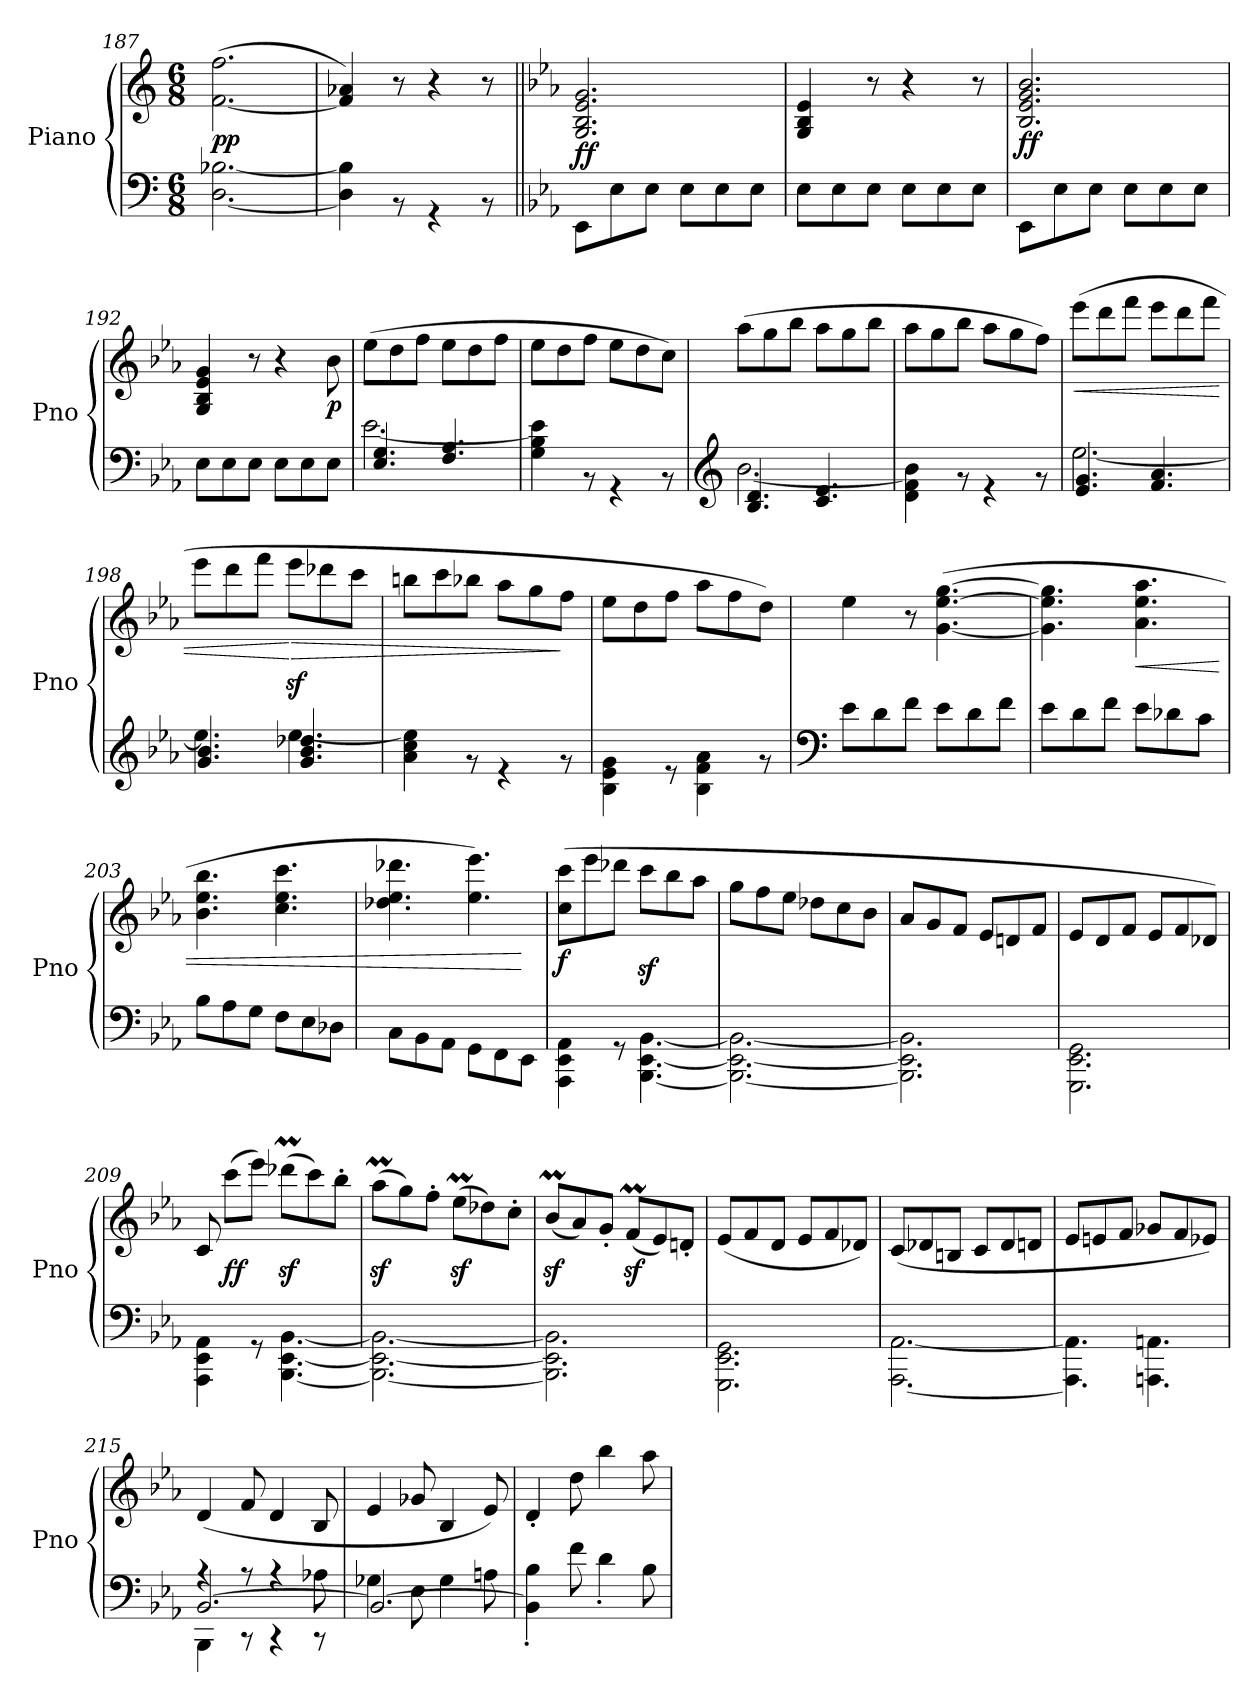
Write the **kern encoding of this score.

**kern	**kern	**dynam
*part1	*part1	*part1
*staff2	*staff1	*staff1/2
*I"Piano	*	*
*I'Pno	*	*
*clefF4	*clefG2	*
*k[]	*k[]	*
*M6/8	*M6/8	*
=187	=187	=187
*^	*	*
!	!	!	!LO:DY:b
2.ryy	[2.D\ [2.B-X\	(<[2.f\ 2.ff\	pp
=188	=188	=188	=188
2.ryy	4D\] 4B-\]	4f/] 4a-X/)	.
.	8r	8r	.
.	4r	4r	.
.	8r	8r	.
=189||	=189||	=189||	=189||
*k[b-e-a-]	*	*k[b-e-a-]	*
!	!	!	!LO:DY:b
2.ryy	8EE-\L	2.G/ 2.B-/ 2.e-/ 2.g/	ff
.	8E-\	.	.
.	8E-\J	.	.
.	8E-\L	.	.
.	8E-\	.	.
.	8E-\J	.	.
=190	=190	=190	=190
2.ryy	8E-\L	4G/ 4B-/ 4e-/	.
.	8E-\	.	.
.	8E-\J	8r	.
.	8E-\L	4r	.
.	8E-\	.	.
.	8E-\J	8r	.
=191	=191	=191	=191
!	!	!	!LO:DY:b
2.ryy	8EE-\L	2.B-/ 2.e-/ 2.g/ 2.b-/	ff
.	8E-\	.	.
.	8E-\J	.	.
.	8E-\L	.	.
.	8E-\	.	.
.	8E-\J	.	.
!!LO:LB:g=z
=192	=192	=192	=192
2.ryy	8E-\L	4G/ 4B-/ 4e-/ 4g/	.
.	8E-\	.	.
.	8E-\J	8r	.
.	8E-\L	4r	.
.	8E-\	.	.
!	!	!	!LO:DY:b
.	8E-\J	8b-\	p
=193	=193	=193	=193
*	*^	*	*
2.ryy	[2.e-\	4.E-/ 4.G/	(>8ee-\L	.
.	.	.	8dd\	.
.	.	.	8ff\J	.
.	.	4.F/ 4.A-/	8ee-\L	.
.	.	.	8dd\	.
.	.	.	8ff\J	.
*	*v	*v	*	*
=194	=194	=194	=194
2.ryy	4G\ 4B-\ 4e-\]	8ee-\L	.
.	.	8dd\	.
.	8r	8ff\J	.
.	4r	8ee-\L	.
.	.	8dd\	.
.	8r	8cc\J)	.
*v	*v	*	*
=195	=195	=195
*clefG2	*	*
*^	*	*
*	*^	*	*
2.ryy	[2.b-\	4.B-/ 4.d/	(>8aa-\L	.
.	.	.	8gg\	.
.	.	.	8bb-\J	.
.	.	4.c/ 4.e-/	8aa-\L	.
.	.	.	8gg\	.
.	.	.	8bb-\J	.
*	*v	*v	*	*
=196	=196	=196	=196
2.ryy	4d\ 4f\ 4b-\]	8aa-\L	.
.	.	8gg\	.
.	8r	8bb-\J	.
.	4r	8aa-\L	.
.	.	8gg\	.
.	8r	8ff\J)	.
=197	=197	=197	=197
*	*^	*	*
!	!	!	!	!LO:HP:b
2.ryy	[2.ee-\	4.e-/ 4.g/	(>8eee-\L	<
.	.	.	8ddd\	.
.	.	.	8fff\J	.
.	.	4.f/ 4.a-/	8eee-\L	.
.	.	.	8ddd\	.
.	.	.	8fff\J	.
!!LO:PB:g=z
=198	=198	=198	=198	=198
2.ryy	4.ee-\]	4.g/ 4.b-/	8eee-\L	.
.	.	.	8ddd\	.
.	.	.	8fff\J	.
!	!	!	!	!LO:HP:n=1:b
.	[4.ee-\	4.g/ 4.b-/ 4.dd-X/	8eee-z<\L	[ >
.	.	.	8ddd-X\	.
.	.	.	8ccc\J	.
*	*v	*v	*	*
=199	=199	=199	=199
2.ryy	4a-\ 4cc\ 4ee-\]	8bbn\L	.
.	.	8ccc\	.
.	8r	8bb-X\J	.
.	4r	8aa-\L	.
.	.	8gg\	.
.	8r	8ff\J	]
=200	=200	=200	=200
2.ryy	4B-\ 4e-\ 4g\	8ee-\L	.
.	.	8dd\	.
.	8r	8ff\J	.
.	4B-\ 4f\ 4a-\	8aa-\L	.
.	.	8ff\	.
.	8r	8dd\J)	.
=201	=201	=201	=201
*clefF4	*	*	*
2.ryy	8e-\L	4ee-\	.
.	8d\	.	.
.	8f\J	8r	.
.	8e-\L	(>[4.g\ [4.ee-\ [4.gg\	.
.	8d\	.	.
.	8f\J	.	.
=202	=202	=202	=202
2.ryy	8e-\L	4.g\] 4.ee-\] 4.gg\]	.
.	8d\	.	.
.	8f\J	.	.
!	!	!	!LO:HP:b
.	8e-\L	4.a-\ 4.ee-\ 4.aa-\	<
.	8d-X\	.	.
.	8c\J	.	.
!!LO:LB:g=z
=203	=203	=203	=203
2.ryy	8B-\L	4.b-\ 4.ee-\ 4.bb-\	.
.	8A-\	.	.
.	8G\J	.	.
.	8F\L	4.cc\ 4.ee-\ 4.ccc\	.
.	8E-\	.	.
.	8D-X\J	.	.
=204	=204	=204	=204
*	*	*^	*
2.ryy	8C\L	2ryy	4.dd-X\ 4.ee-\ 4.ddd-X\	.
.	8BB-\	.	.	.
.	8AA-\J	.	.	.
.	8GG\L	.	4.ee-\ 4.eee-\)	.
.	8FF\	8ryy	.	.
.	8EE-\J	8ryy	.	[
*	*	*v	*v	*
=205	=205	=205	=205
!	!	!	!LO:DY:b
2.ryy	4AAA-\ 4EE-\ 4AA-\	(>8cc\ 8ccc\L	f
.	.	8eee-\	.
.	8r	8ddd-X\J	.
.	[4.BBB-\ [4.EE-\ [4.BB-\	8cccz<\L	.
.	.	8bb-\	.
.	.	8aa-\J	.
=206	=206	=206	=206
2.ryy	2.BBB-\_ 2.EE-\_ 2.BB-\_	8gg\L	.
.	.	8ff\	.
.	.	8ee-\J	.
.	.	8dd-X\L	.
.	.	8cc\	.
.	.	8b-\J	.
=207	=207	=207	=207
2.ryy	2.BBB-\] 2.EE-\] 2.BB-\]	8a-/L	.
.	.	8g/	.
.	.	8f/J	.
.	.	8e-/L	.
.	.	8dn/	.
.	.	8f/J	.
=208	=208	=208	=208
2.ryy	2.GGG\ 2.EE-\ 2.GG\	8e-/L	.
.	.	8d/	.
.	.	8f/J	.
.	.	8e-/L	.
.	.	8f/	.
.	.	8d-X/J)	.
!!LO:LB:g=z
=209	=209	=209	=209
2.ryy	4AAA-\ 4EE-\ 4AA-\	8c/	.
!	!	!	!LO:DY:b
.	.	(>8ccc\L	ff
.	8r	8eee-\J)	.
.	[4.BBB-\ [4.EE-\ [4.BB-\	(>8ddd-Xz<M\L	.
.	.	8ccc\)	.
.	.	8bb-'\J	.
=210	=210	=210	=210
2.ryy	2.BBB-\_ 2.EE-\_ 2.BB-\_	(>8aa-z<M\L	.
.	.	8gg\)	.
.	.	8ff'\J	.
.	.	(>8ee-z<M\L	.
.	.	8dd-X\)	.
.	.	8cc'\J	.
=211	=211	=211	=211
2.ryy	2.BBB-\] 2.EE-\] 2.BB-\]	(<8b-z<M/L	.
.	.	8a-/)	.
.	.	8g'/J	.
.	.	(<8fz<M/L	.
.	.	8e-/)	.
.	.	8dn'/J	.
=212	=212	=212	=212
2.ryy	2.GGG\ 2.EE-\ 2.GG\	(<8e-/L	.
.	.	8f/	.
.	.	8d/J	.
.	.	8e-/L	.
.	.	8f/	.
.	.	8d-X/J)	.
=213	=213	=213	=213
2.ryy	[2.AAA-\ [2.AA-\	(>8c/L	.
.	.	8d-X/	.
.	.	8Bn/J	.
.	.	8c/L	.
.	.	8d-/	.
.	.	8dn/J	.
!!LO:LB:g=z
=214	=214	=214	=214
2.ryy	4.AAA-\] 4.AA-\]	8e-/L	.
.	.	8en/	.
.	.	8f/J	.
.	4.AAAn\ 4.AAn\	8g-X/L	.
.	.	8f/	.
.	.	8e-X/J)	.
=215	=215	=215	=215
*	*^	*	*
4BBB-\	4rA	[2.BB-/	(>4d/	.
8rCC	8rA	.	8f/	.
4rCC	4rA	.	4d/	.
8rCC	8A-X\	.	8B-/	.
=216	=216	=216	=216	=216
2.ryy	4G-X\	2.BB-/_	4e-/	.
.	8E-\	.	8g-X/	.
.	4G-\	.	4B-/	.
.	8An\	.	8e-/)	.
*	*v	*v	*	*
=217	=217	=217	=217
2.ryy	4BB-\]' 4B-\'	4d'/	.
.	8f\	8dd\	.
.	4d'\	4bb-\	.
.	8B-\	8aa-\	.
*v	*v	*	*
=	=	=
*-	*-	*-
